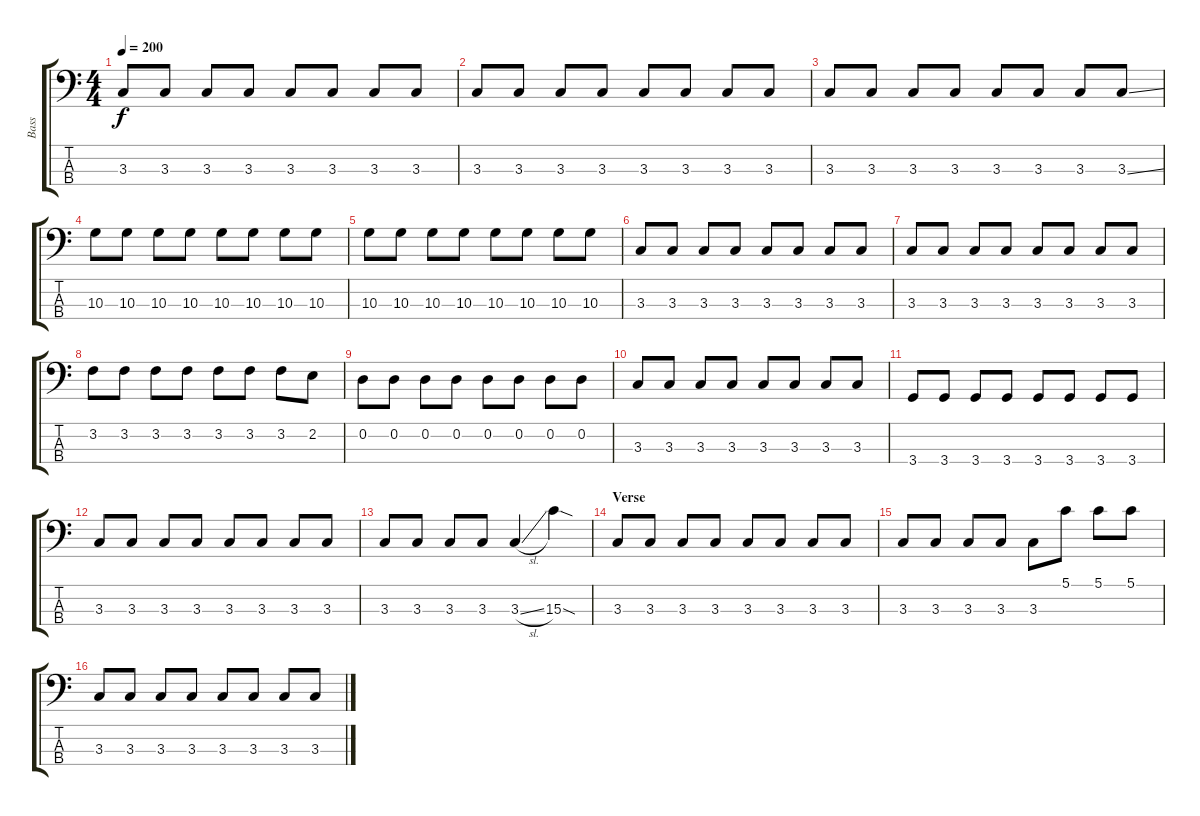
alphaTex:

\track ("Bass" "Bass") {instrument electricbassfinger}
\staff {score tabs}
\tuning (G2 D2 A1 E1) {hide}
\ts (4 4)
\tempo 200
\clef f4
\ks c
3.3.8{dy f} 3.3.8 3.3.8 3.3.8 3.3.8 3.3.8 3.3.8 3.3.8 |
3.3.8 3.3.8 3.3.8 3.3.8 3.3.8 3.3.8 3.3.8 3.3.8 |
3.3.8 3.3.8 3.3.8 3.3.8 3.3.8 3.3.8 3.3.8 3.3{ss}.8 |
10.3.8 10.3.8 10.3.8 10.3.8 10.3.8 10.3.8 10.3.8 10.3.8 |
10.3.8 10.3.8 10.3.8 10.3.8 10.3.8 10.3.8 10.3.8 10.3.8 |
3.3.8 3.3.8 3.3.8 3.3.8 3.3.8 3.3.8 3.3.8 3.3.8 |
3.3.8 3.3.8 3.3.8 3.3.8 3.3.8 3.3.8 3.3.8 3.3.8 |
3.2.8 3.2.8 3.2.8 3.2.8 3.2.8 3.2.8 3.2.8 2.2.8 |
0.2.8 0.2.8 0.2.8 0.2.8 0.2.8 0.2.8 0.2.8 0.2.8 |
3.3.8 3.3.8 3.3.8 3.3.8 3.3.8 3.3.8 3.3.8 3.3.8 |
3.4.8 3.4.8 3.4.8 3.4.8 3.4.8 3.4.8 3.4.8 3.4.8 |
3.3.8 3.3.8 3.3.8 3.3.8 3.3.8 3.3.8 3.3.8 3.3.8 |
3.3.8 3.3.8 3.3.8 3.3.8 3.3{sl}.4 15.3{sod}.4 |
\section ("" "Verse")
3.3.8 3.3.8 3.3.8 3.3.8 3.3.8 3.3.8 3.3.8 3.3.8 |
3.3.8 3.3.8 3.3.8 3.3.8 3.3.8 5.1.8 5.1.8 5.1.8 |
3.3.8 3.3.8 3.3.8 3.3.8 3.3.8 3.3.8 3.3.8 3.3.8
